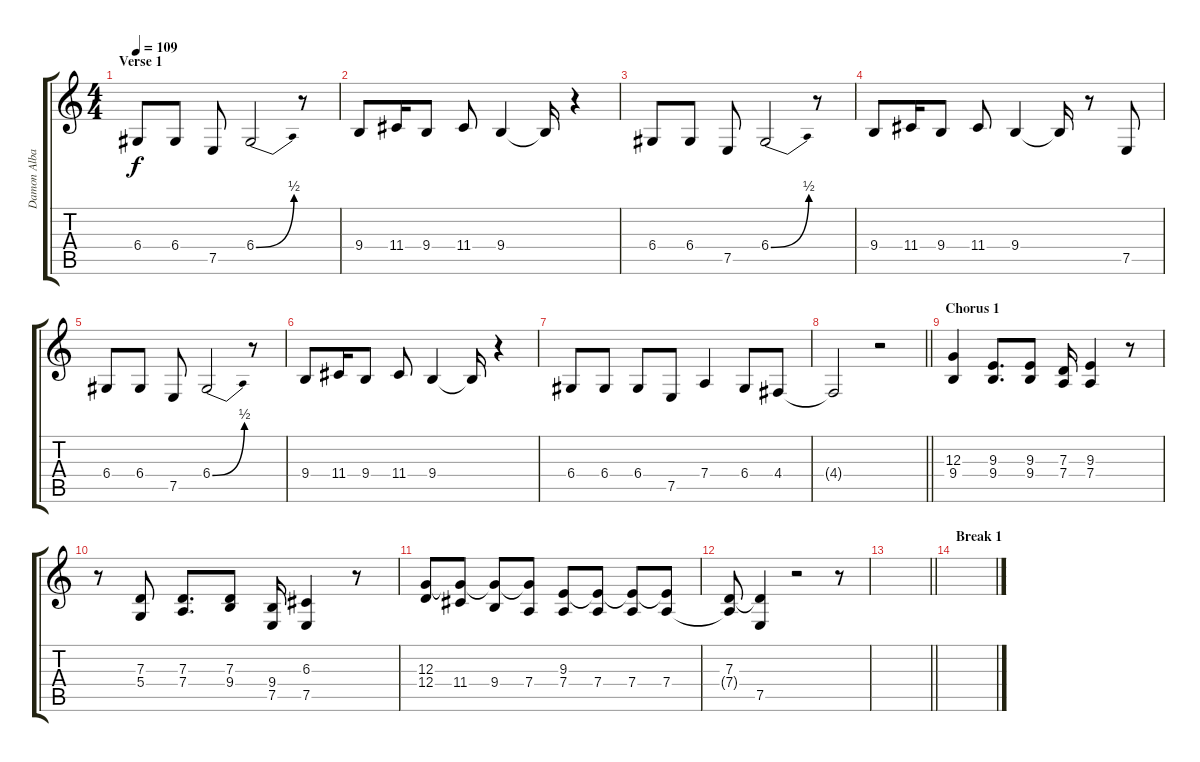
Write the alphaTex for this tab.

\track ("Damon Albarn - Vocals" "Damon Alba") {instrument lead2sawtooth}
\staff {score tabs}
\tuning (E4 B3 G3 D3 A2 E2) {hide}
\ts (4 4)
\section ("" "Verse 1")
\tempo 109
\clef g2
\ks c
6.4.8{dy f} 6.4.8 7.5.8 6.4{be (bend 0 0 60 2)}.2 r.8 |
9.4.8 11.4.16 9.4.8 11.4.8 9.4.4 9.4{t}.16 r.4 |
6.4.8 6.4.8 7.5.8 6.4{be (bend 0 0 60 2)}.2 r.8 |
9.4.8 11.4.16 9.4.8 11.4.8 9.4.4 9.4{t}.16 r.8 7.5.8 |
6.4.8 6.4.8 7.5.8 6.4{be (bend 0 0 60 2)}.2 r.8 |
9.4.8 11.4.16 9.4.8 11.4.8 9.4.4 9.4{t}.16 r.4 |
6.4.8 6.4.8 6.4.8 7.5.8 7.4.4 6.4.8 4.4.8 |
\barLineRight lightlight
4.4{t}.2 r.2 |
\section ("" "Chorus 1")
(12.3 9.4).4 (9.3 9.4).8{d} (9.3 9.4).8 (7.3 7.4).16 (9.3 7.4).4 r.8 |
r.8 (7.3 5.4).8 (7.3 7.4).8{d} (7.3 9.4).8 (9.4 7.5).16 (6.3 7.5).4 r.8 |
(12.3 12.4).8 (12.3{t} 11.4).8 (12.3{t} 9.4).8 (12.3{t} 7.4).8 (9.3 7.4).8 (9.3{t} 7.4).8 (9.3{t} 7.4).8 (9.3{t} 7.4).8 |
(7.3 7.4{t}).8 (7.3{t} 7.5).4 r.2 r.8 |
\barLineRight lightlight
|
\section ("" "Break 1")
